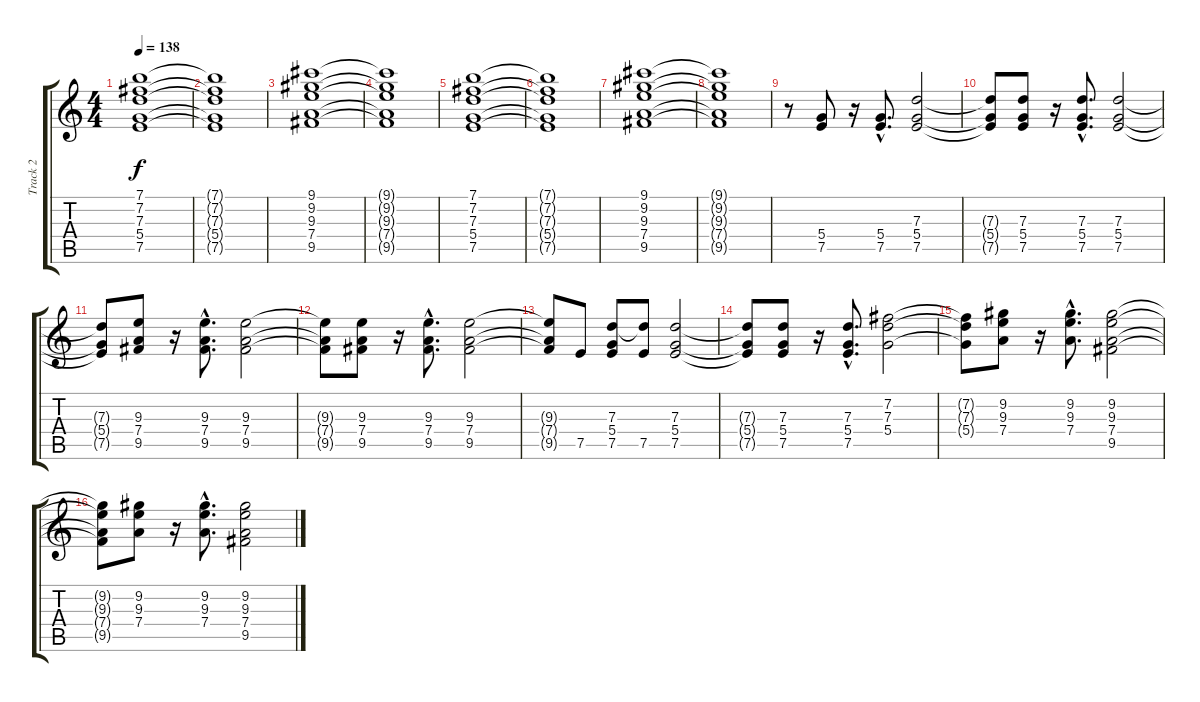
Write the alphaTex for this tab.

\track ("Track 2" "Track 2") {instrument distortionguitar}
\staff {score tabs}
\tuning (E4 B3 G3 D3 A2 E2) {hide}
\ts (4 4)
\tempo 138
\clef g2
\ks c
(7.1 7.2 7.3 5.4 7.5).1{dy f instrument electricguitarclean} |
(7.1{t} 7.2{t} 7.3{t} 5.4{t} 7.5{t}).1 |
(9.1 9.2 9.3 7.4 9.5).1 |
(9.1{t} 9.2{t} 9.3{t} 7.4{t} 9.5{t}).1 |
(7.1 7.2 7.3 5.4 7.5).1{instrument electricguitarclean} |
(7.1{t} 7.2{t} 7.3{t} 5.4{t} 7.5{t}).1 |
(9.1 9.2 9.3 7.4 9.5).1 |
(9.1{t} 9.2{t} 9.3{t} 7.4{t} 9.5{t}).1 |
r.8 (5.4 7.5).8 r.16 (5.4{hac} 7.5{hac}).8{d} (7.3 5.4 7.5).2 |
(7.3{t} 5.4{t} 7.5{t}).8 (7.3 5.4 7.5).8 r.16 (7.3{hac} 5.4{hac} 7.5{hac}).8{d} (7.3 5.4 7.5).2 |
(7.3{t} 5.4{t} 7.5{t}).8 (9.3 7.4 9.5).8 r.16 (9.3{hac} 7.4{hac} 9.5{hac}).8{d} (9.3 7.4 9.5).2 |
(9.3{t} 7.4{t} 9.5{t}).8 (9.3 7.4 9.5).8 r.16 (9.3{hac} 7.4{hac} 9.5{hac}).8{d} (9.3 7.4 9.5).2 |
(9.3{t} 7.4{t} 9.5{t}).8 7.5.8 (7.3 5.4 7.5).8 (7.3{t} 7.5).8 (7.3 5.4 7.5).2 |
(7.3{t} 5.4{t} 7.5{t}).8 (7.3 5.4 7.5).8 r.16 (7.3{hac} 5.4{hac} 7.5{hac}).8{d} (7.2 7.3 5.4).2 |
(7.2{t} 7.3{t} 5.4{t}).8 (9.2 9.3 7.4).8 r.16 (9.2{hac} 9.3{hac} 7.4{hac}).8{d} (9.2 9.3 7.4 9.5).2 |
(9.2{t} 9.3{t} 7.4{t} 9.5{t}).8 (9.2 9.3 7.4).8 r.16 (9.2{hac} 9.3{hac} 7.4{hac}).8{d} (9.2 9.3 7.4 9.5).2
